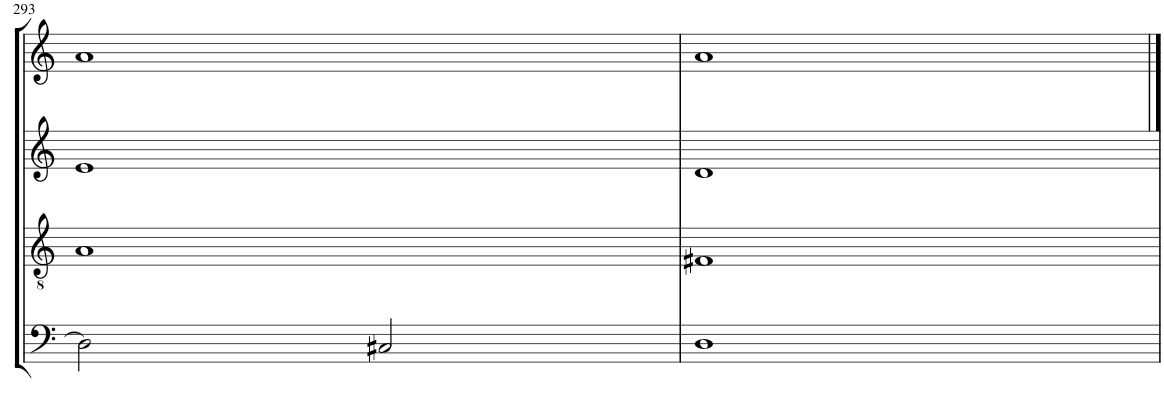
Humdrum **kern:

**kern	**kern	**kern	**kern
*part4	*part3	*part2	*part1
*staff4	*staff3	*staff2	*staff1
*I"Piano	*I"Piano	*I"Piano	*I"Piano
*I'Pno	*I'Pno	*I'Pno	*I'Pno
!!LO:PB:g=z
*clefF4	*clefGv2	*clefG2	*clefG2
*k[]	*k[]	*k[]	*k[]
*M4/4	*M4/4	*M4/4	*M4/4
=293	=293	=293	=293
2D\]	1A	1e	1a
2C#X/	.	.	.
=294	=294	=294	=294
1D	1F#X	1d	1a
==	==	==	==
*-	*-	*-	*-
